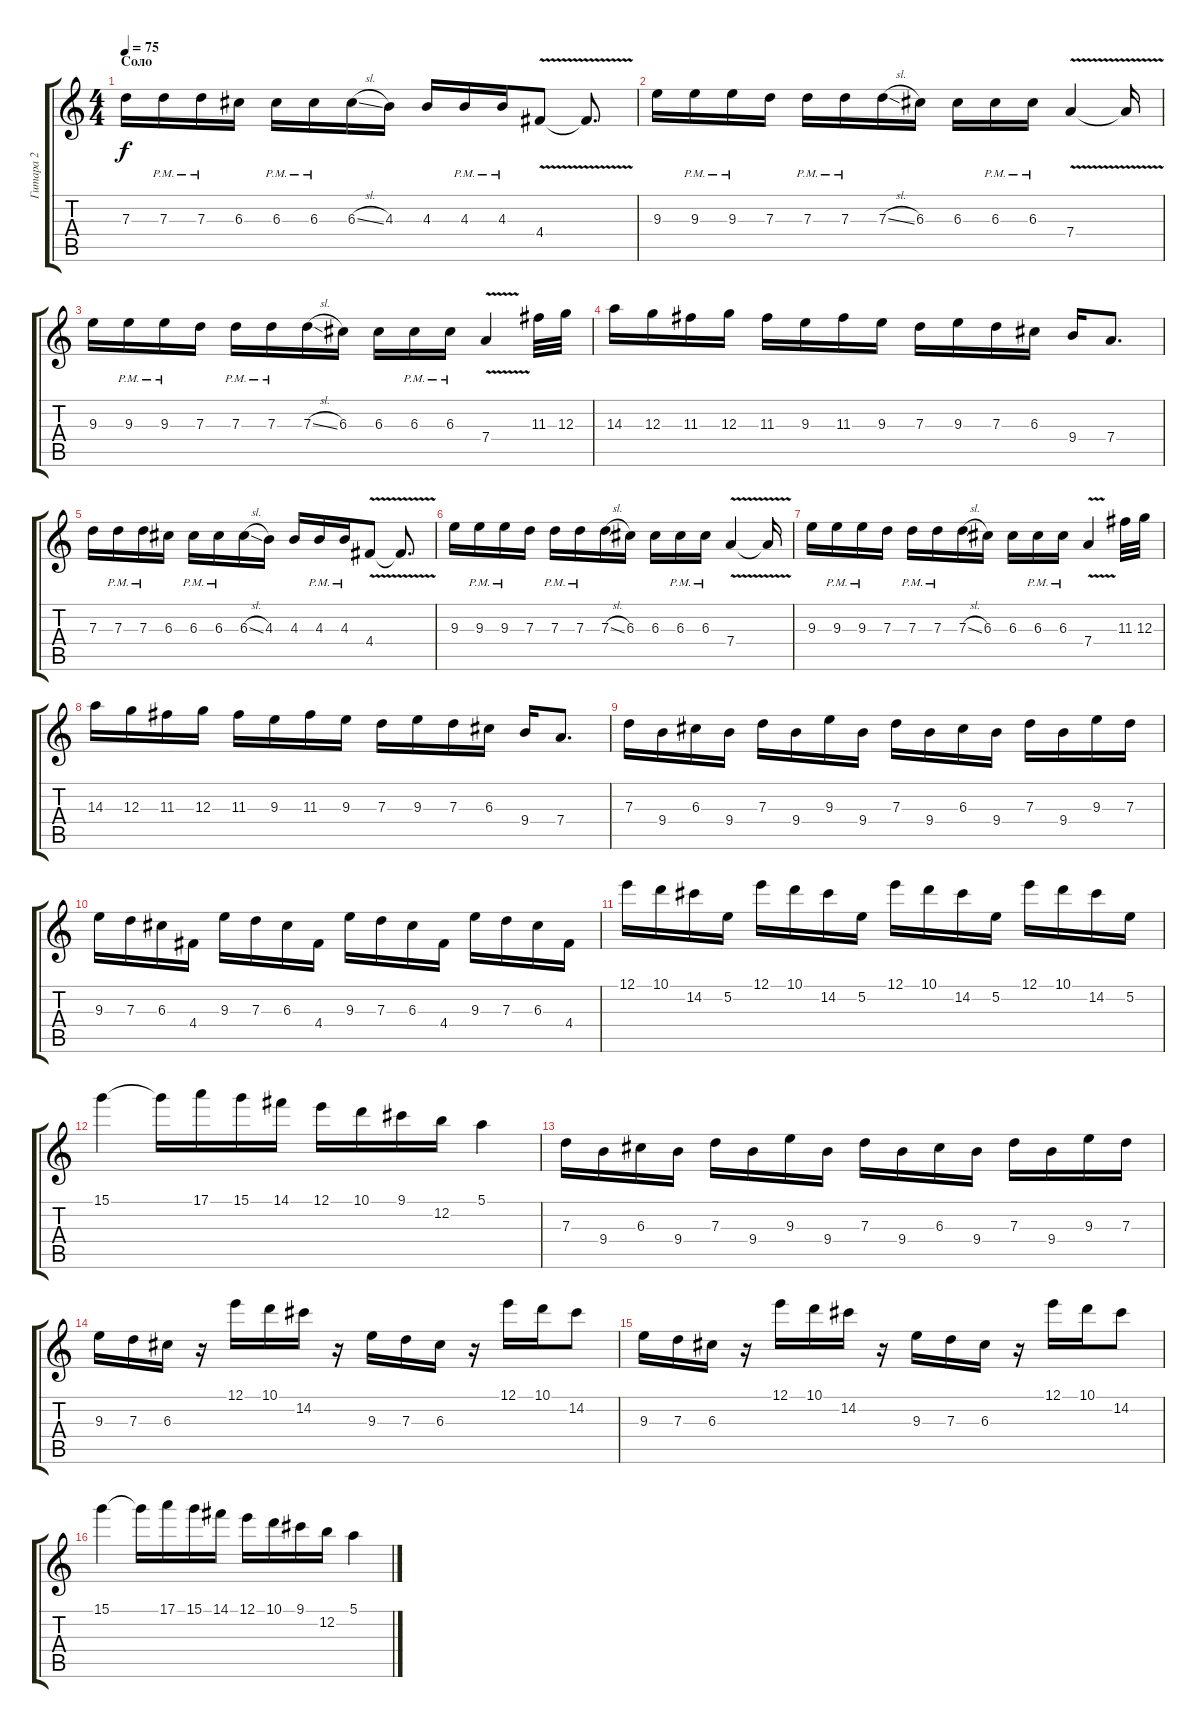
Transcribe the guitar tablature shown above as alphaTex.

\track ("Гитара 2" "Гитара 2") {instrument distortionguitar}
\staff {score tabs}
\tuning (E4 B3 G3 D3 A2 E2) {hide}
\ts (4 4)
\section ("" "Соло")
\tempo 75
\clef g2
\ks c
7.3.16{dy f} 7.3{pm}.16 7.3{pm}.16 6.3.16 6.3{pm}.16 6.3{pm}.16 6.3{sl}.16 4.3.16 4.3.16 4.3{pm}.16 4.3{pm}.16 4.4{v}.8 4.4{t}.8{d} |
9.3.16 9.3{pm}.16 9.3{pm}.16 7.3.16 7.3{pm}.16 7.3{pm}.16 7.3{sl}.16 6.3.16 6.3.16 6.3{pm}.16 6.3{pm}.16 7.4{v}.4 7.4{t}.16 |
9.3.16 9.3{pm}.16 9.3{pm}.16 7.3.16 7.3{pm}.16 7.3{pm}.16 7.3{sl}.16 6.3.16 6.3.16 6.3{pm}.16 6.3{pm}.16 7.4{v}.4 11.3.32 12.3.32 |
14.3.16 12.3.16 11.3.16 12.3.16 11.3.16 9.3.16 11.3.16 9.3.16 7.3.16 9.3.16 7.3.16 6.3.16 9.4.16 7.4.8{d} |
7.3.16 7.3{pm}.16 7.3{pm}.16 6.3.16 6.3{pm}.16 6.3{pm}.16 6.3{sl}.16 4.3.16 4.3.16 4.3{pm}.16 4.3{pm}.16 4.4{v}.8 4.4{t}.8{d} |
9.3.16 9.3{pm}.16 9.3{pm}.16 7.3.16 7.3{pm}.16 7.3{pm}.16 7.3{sl}.16 6.3.16 6.3.16 6.3{pm}.16 6.3{pm}.16 7.4{v}.4 7.4{t}.16 |
9.3.16 9.3{pm}.16 9.3{pm}.16 7.3.16 7.3{pm}.16 7.3{pm}.16 7.3{sl}.16 6.3.16 6.3.16 6.3{pm}.16 6.3{pm}.16 7.4{v}.4 11.3.32 12.3.32 |
14.3.16 12.3.16 11.3.16 12.3.16 11.3.16 9.3.16 11.3.16 9.3.16 7.3.16 9.3.16 7.3.16 6.3.16 9.4.16 7.4.8{d} |
7.3.16 9.4.16 6.3.16 9.4.16 7.3.16 9.4.16 9.3.16 9.4.16 7.3.16 9.4.16 6.3.16 9.4.16 7.3.16 9.4.16 9.3.16 7.3.16 |
9.3.16 7.3.16 6.3.16 4.4.16 9.3.16 7.3.16 6.3.16 4.4.16 9.3.16 7.3.16 6.3.16 4.4.16 9.3.16 7.3.16 6.3.16 4.4.16 |
12.1.16 10.1.16 14.2.16 5.2.16 12.1.16 10.1.16 14.2.16 5.2.16 12.1.16 10.1.16 14.2.16 5.2.16 12.1.16 10.1.16 14.2.16 5.2.16 |
15.1.4 15.1{t}.16 17.1.16 15.1.16 14.1.16 12.1.16 10.1.16 9.1.16 12.2.16 5.1.4 |
7.3.16 9.4.16 6.3.16 9.4.16 7.3.16 9.4.16 9.3.16 9.4.16 7.3.16 9.4.16 6.3.16 9.4.16 7.3.16 9.4.16 9.3.16 7.3.16 |
9.3.16 7.3.16 6.3.16 r.16 12.1.16 10.1.16 14.2.16 r.16 9.3.16 7.3.16 6.3.16 r.16 12.1.16 10.1.16 14.2.8 |
9.3.16 7.3.16 6.3.16 r.16 12.1.16 10.1.16 14.2.16 r.16 9.3.16 7.3.16 6.3.16 r.16 12.1.16 10.1.16 14.2.8 |
15.1.4 15.1{t}.16 17.1.16 15.1.16 14.1.16 12.1.16 10.1.16 9.1.16 12.2.16 5.1.4
